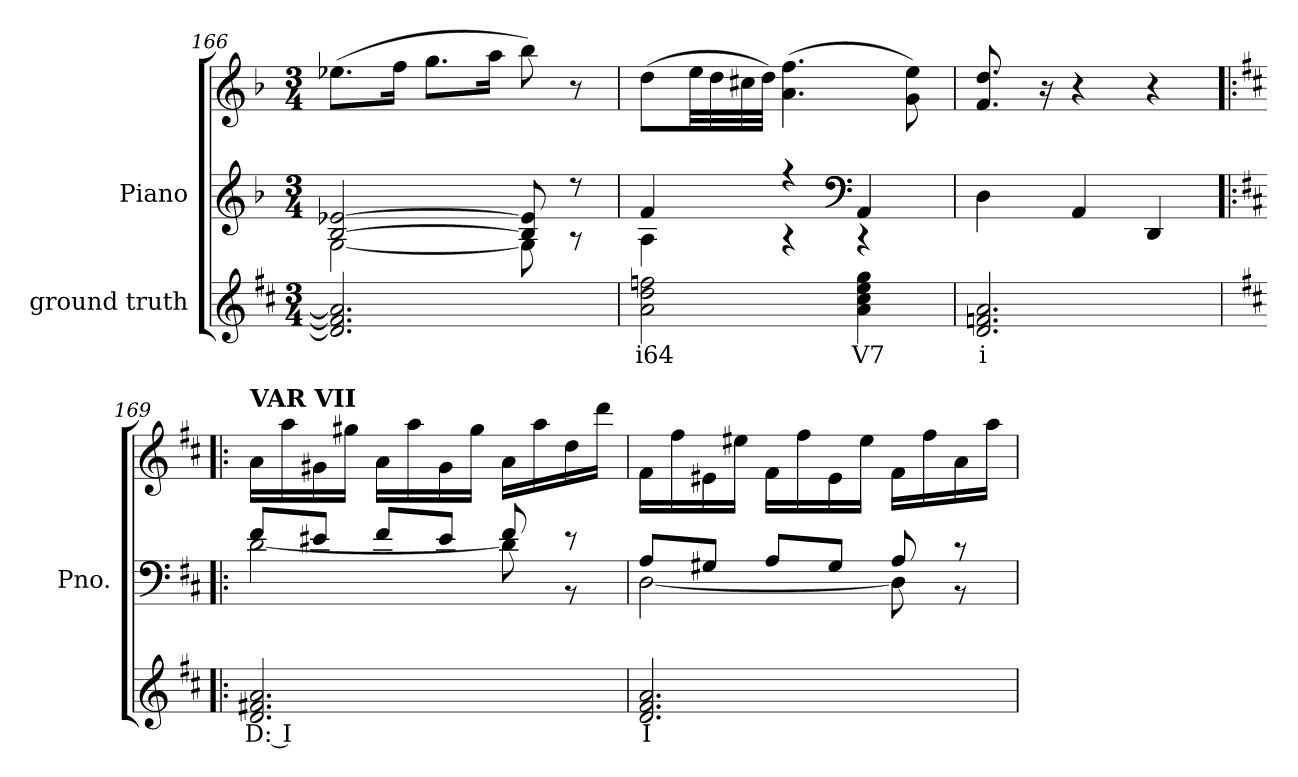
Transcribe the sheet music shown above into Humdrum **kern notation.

**kern	**text	**kern	**kern
*part2	*part2	*part1	*part1
*staff3	*staff3	*staff2	*staff1
*I"ground truth	*	*I"Piano	*
*	*	*I'Pno.	*
*	*	*clefG2	*clefG2
*k[f#c#]	*	*k[b-]	*k[b-]
*D:	*	*d:	*d:
*M3/4	*	*M3/4	*M3/4
=166	=166	=166	=166
*	*	*^	*
2.d] 2.f] 2.a]	.	[2B-/ [2e-X/	[2G\	(>8.ee-X\L
.	.	.	.	16ff\Jk
.	.	.	.	8.gg\L
.	.	.	.	16aa\Jk
.	.	8B-/] 8e-/]	8G\]	8bb-\)
.	.	8r	8r	8r
=167	=167	=167	=167	=167
2a 2dd 2ffn	i64	4f/	4A\	(>8dd\L
.	.	.	.	32ee\LL
.	.	.	.	32dd\
.	.	.	.	32cc#X\
.	.	.	.	32dd\JJJ)
.	.	4r	4r	(>4.a\ 4.ff\
*	*	*clefF4	*	*
4a 4cc# 4ee 4gg	V7	4AA/	4r	.
.	.	.	.	8g\ 8ee\)
*	*	*v	*v	*
=168	=168	=168	=168
2.d 2.fn 2.a	i	4D\	8.f/ 8.dd/
.	.	.	16r
.	.	4AA/	4r
.	.	4DD/	4r
!!LO:LB:g=z
=169	=169!|:	=169!|:	=169!|:
*	*	*k[f#c#]	*k[f#c#]
*	*	*D:	*D:
*	*	*^	*
!	!	!	!	!LO:TX:a:B:t=VAR VII
2.d 2.f#X 2.a	D: I	8f#/L	[2d\	16a\LL
.	.	.	.	16aa\
.	.	8e#X/J	.	16g#X\
.	.	.	.	16gg#X\JJ
.	.	8f#/L	.	16a\LL
.	.	.	.	16aa\
.	.	8e#/J	.	16g#\
.	.	.	.	16gg#\JJ
.	.	8f#/	8d\]	16a\LL
.	.	.	.	16aa\
.	.	8r	8r	16dd\
.	.	.	.	16ddd\JJ
=170	=170	=170	=170	=170
2.d 2.f# 2.a	I	8A/L	[2D\	16f#\LL
.	.	.	.	16ff#\
.	.	8G#X/J	.	16e#X\
.	.	.	.	16ee#X\JJ
.	.	8A/L	.	16f#\LL
.	.	.	.	16ff#\
.	.	8G#/J	.	16e#\
.	.	.	.	16ee#\JJ
.	.	8A/	8D\]	16f#\LL
.	.	.	.	16ff#\
.	.	8r	8r	16a\
.	.	.	.	16aa\JJ
*	*	*v	*v	*
=	=	=	=
*-	*-	*-	*-
